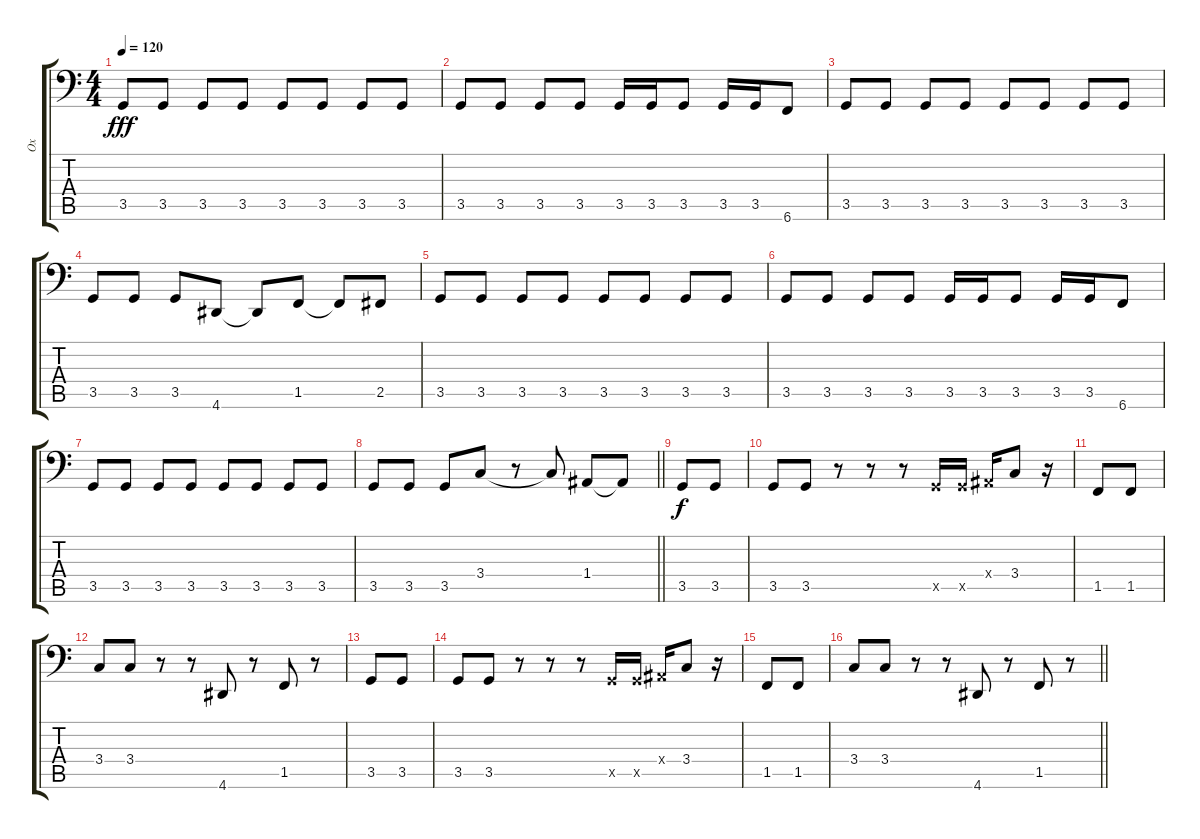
\track ("Ox" "Ox") {instrument electricbassfinger}
\staff {score tabs}
\tuning (C3 G2 D2 A1 E1 B0) {hide}
\ts (4 4)
\tempo 120
\clef f4
\ks c
3.5.8{dy fff} 3.5.8 3.5.8 3.5.8 3.5.8 3.5.8 3.5.8 3.5.8 |
3.5.8 3.5.8 3.5.8 3.5.8 3.5.16 3.5.16 3.5.8 3.5.16 3.5.16 6.6.8 |
3.5.8 3.5.8 3.5.8 3.5.8 3.5.8 3.5.8 3.5.8 3.5.8 |
3.5.8 3.5.8 3.5.8 4.6.8 4.6{t}.8 1.5.8 1.5{t}.8 2.5.8 |
3.5.8 3.5.8 3.5.8 3.5.8 3.5.8 3.5.8 3.5.8 3.5.8 |
3.5.8 3.5.8 3.5.8 3.5.8 3.5.16 3.5.16 3.5.8 3.5.16 3.5.16 6.6.8 |
3.5.8 3.5.8 3.5.8 3.5.8 3.5.8 3.5.8 3.5.8 3.5.8 |
\barLineRight lightlight
3.5.8 3.5.8 3.5.8 3.4.8 r.8 3.4{t}.8 1.4.8 1.4{t}.8 |
3.5.8{dy f} 3.5.8 |
3.5.8 3.5.8 r.8 r.8 r.8 3.5{x}.16 3.5{x}.16 1.4{x}.16 3.4.8 r.16 |
1.5.8 1.5.8 |
3.4.8 3.4.8 r.8 r.8 4.6.8 r.8 1.5.8 r.8 |
3.5.8 3.5.8 |
3.5.8 3.5.8 r.8 r.8 r.8 3.5{x}.16 3.5{x}.16 1.4{x}.16 3.4.8 r.16 |
1.5.8 1.5.8 |
\barLineRight lightlight
3.4.8 3.4.8 r.8 r.8 4.6.8 r.8 1.5.8 r.8
